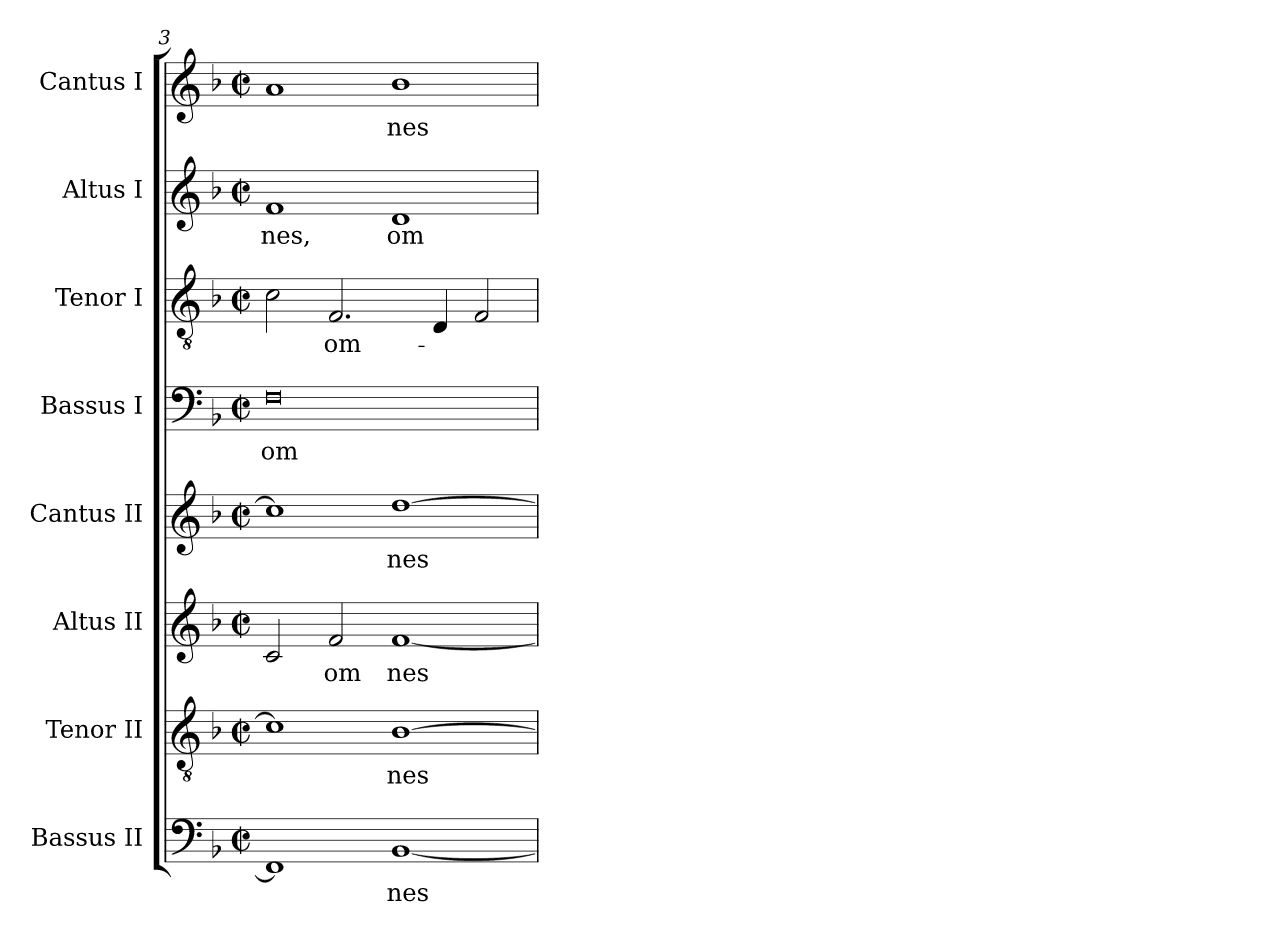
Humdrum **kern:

**kern	**text	**kern	**text	**kern	**text	**kern	**text	**kern	**text	**kern	**text	**kern	**text	**kern	**text
*part8	*part8	*part7	*part7	*part6	*part6	*part5	*part5	*part4	*part4	*part3	*part3	*part2	*part2	*part1	*part1
*staff8	*staff8	*staff7	*staff7	*staff6	*staff6	*staff5	*staff5	*staff4	*staff4	*staff3	*staff3	*staff2	*staff2	*staff1	*staff1
*I"Bassus II	*	*I"Tenor II	*	*I"Altus II	*	*I"Cantus II	*	*I"Bassus I	*	*I"Tenor I	*	*I"Altus I	*	*I"Cantus I	*
*clefF4	*	*clefGv2	*	*clefG2	*	*clefG2	*	*clefF4	*	*clefGv2	*	*clefG2	*	*clefG2	*
*k[b-]	*	*k[b-]	*	*k[b-]	*	*k[b-]	*	*k[b-]	*	*k[b-]	*	*k[b-]	*	*k[b-]	*
*F:	*	*F:	*	*F:	*	*F:	*	*F:	*	*F:	*	*F:	*	*F:	*
*M2/2	*	*M2/2	*	*M2/2	*	*M2/2	*	*M2/2	*	*M2/2	*	*M2/2	*	*M2/2	*
*met(c|)	*	*met(c|)	*	*met(c|)	*	*met(c|)	*	*met(c|)	*	*met(c|)	*	*met(c|)	*	*met(c|)	*
=3	=3	=3	=3	=3	=3	=3	=3	=3	=3	=3	=3	=3	=3	=3	=3
!	!	!	!	!	!	!	!	!	!LO:LY:b:cj	!	!	!	!LO:LY:b:cj	!	!
1FF]	.	1c]	.	2c/	.	1cc]	.	0F	om	2c\	.	1f	-nes,	1a	.
!	!	!	!	!	!LO:LY:b:cj	!	!	!	!	!	!LO:LY:b	!	!	!	!
.	.	.	.	2f/	om	.	.	.	.	2.F/	om-	.	.	.	.
!	!LO:LY:b:cj	!	!LO:LY:b:cj	!	!LO:LY:b:cj	!	!LO:LY:b:cj	!	!	!	!	!	!LO:LY:b:cj	!	!LO:LY:b:cj
[<1BB-	nes	[>1B-	nes	[<1f	nes	[>1dd	nes	.	.	.	.	1d	om-	1b-	nes
.	.	.	.	.	.	.	.	.	.	4D/	.	.	.	.	.
.	.	.	.	.	.	.	.	.	.	2F/	.	.	.	.	.
=	=	=	=	=	=	=	=	=	=	=	=	=	=	=	=
*-	*-	*-	*-	*-	*-	*-	*-	*-	*-	*-	*-	*-	*-	*-	*-
